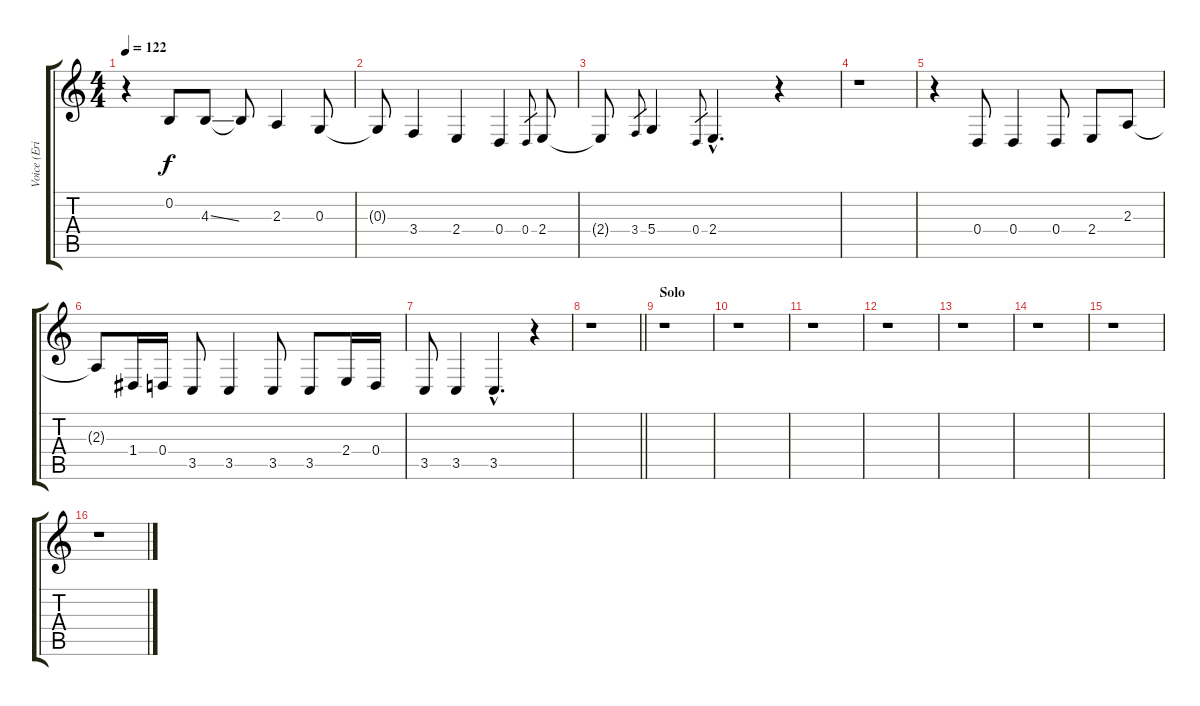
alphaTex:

\track ("Voice (Eric - Bobby)" "Voice (Eri") {instrument flute}
\staff {score tabs}
\tuning (E4 B3 G3 D3 A2 E2) {hide}
\ts (4 4)
\tempo 122
\clef g2
\ks c
r.4{dy p} 0.2.8{dy f} 4.3{ss}.8 4.3{t}.8 2.3.4 0.3.8 |
0.3{t}.8 3.4.4 2.4.4 0.4.4 0.4.8{gr} 2.4.8 |
2.4{t}.8 3.4.8{gr} 5.4.4 0.4.8{gr} 2.4{hac}.4{d} r.4 |
r.1 |
r.4 0.4.8 0.4.4 0.4.8 2.4.8 2.3.8 |
2.3{t}.8 1.4.16 0.4.16 3.5.8 3.5.4 3.5.8 3.5.8 2.4.16 0.4.16 |
3.5.8 3.5.4 3.5{hac}.4{d} r.4 |
\barLineRight lightlight
r.1 |
\section ("" "Solo")
r.1 |
r.1 |
r.1 |
r.1 |
r.1 |
r.1 |
r.1 |
r.1
